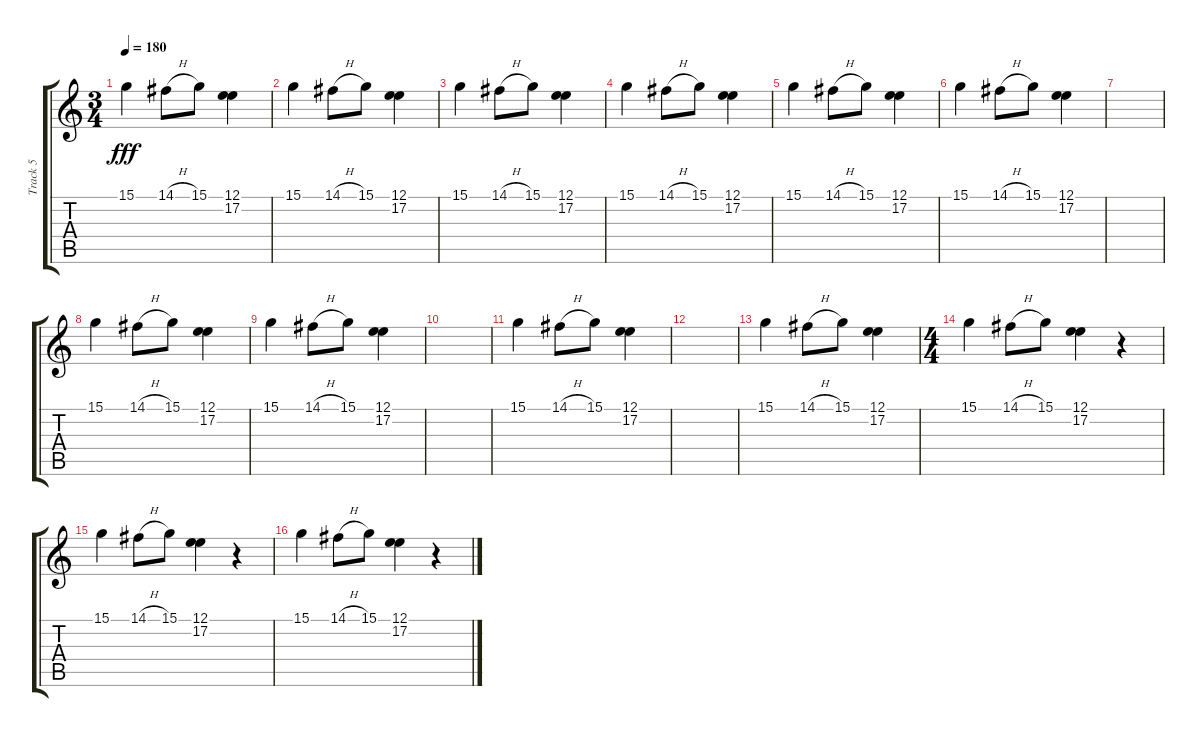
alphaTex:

\track ("Track 5" "Track 5") {instrument vibraphone}
\staff {score tabs}
\tuning (E4 B3 G3 D3 A2 E2) {hide}
\ts (3 4)
\tempo 180
\clef g2
\ks c
15.1.4{dy fff} 14.1{h}.8 15.1.8 (12.1 17.2).4 |
15.1.4 14.1{h}.8 15.1.8 (12.1 17.2).4 |
15.1.4 14.1{h}.8 15.1.8 (12.1 17.2).4 |
15.1.4 14.1{h}.8 15.1.8 (12.1 17.2).4 |
15.1.4 14.1{h}.8 15.1.8 (12.1 17.2).4 |
15.1.4 14.1{h}.8 15.1.8 (12.1 17.2).4 |
|
15.1.4 14.1{h}.8 15.1.8 (12.1 17.2).4 |
15.1.4 14.1{h}.8 15.1.8 (12.1 17.2).4 |
|
15.1.4 14.1{h}.8 15.1.8 (12.1 17.2).4 |
|
15.1.4 14.1{h}.8 15.1.8 (12.1 17.2).4 |
\ts (4 4)
15.1.4 14.1{h}.8 15.1.8 (12.1 17.2).4 r.4 |
15.1.4 14.1{h}.8 15.1.8 (12.1 17.2).4 r.4 |
15.1.4 14.1{h}.8 15.1.8 (12.1 17.2).4 r.4
